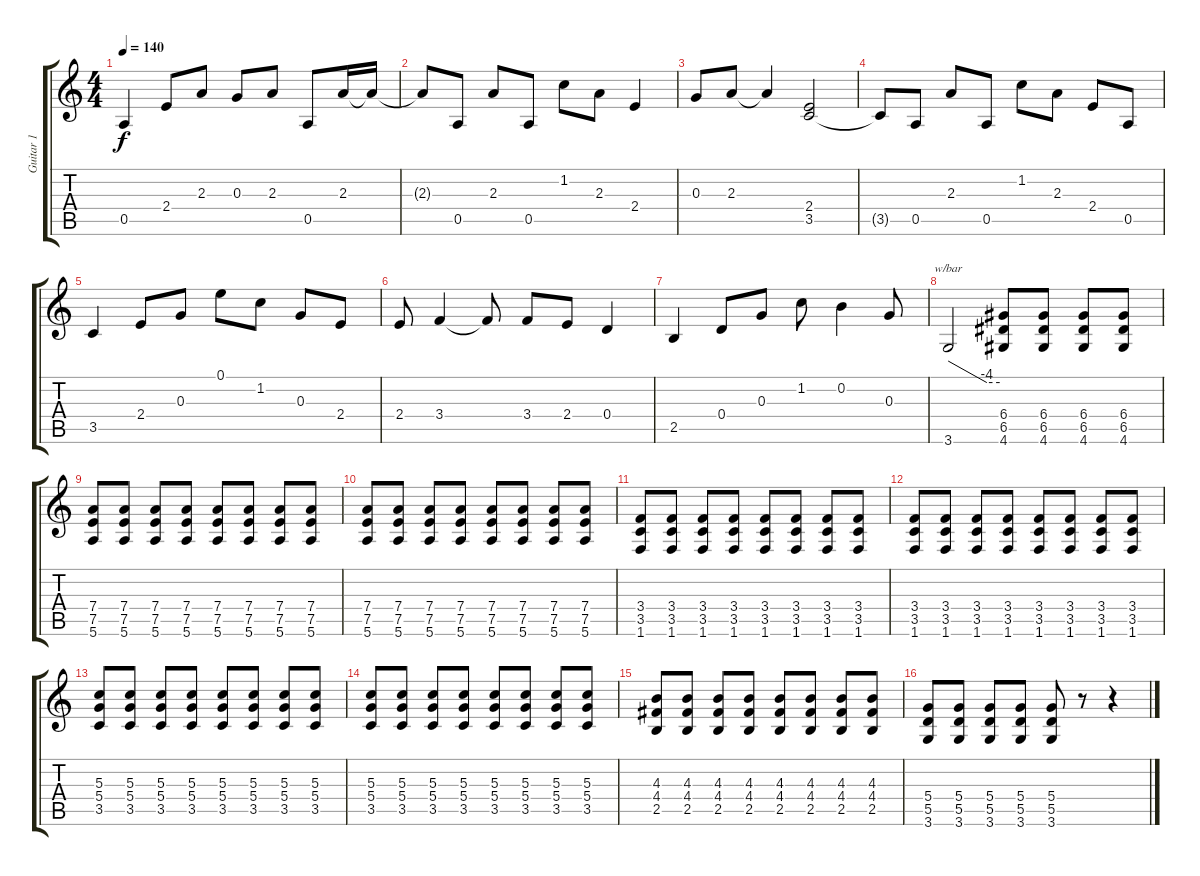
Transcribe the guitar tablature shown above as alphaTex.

\track ("Guitar 1" "Guitar 1") {instrument acousticguitarsteel}
\staff {score tabs}
\tuning (E4 B3 G3 D3 A2 E2) {hide}
\ts (4 4)
\tempo 140
\clef g2
\ks c
0.5.4{dy f volume 13 instrument acousticguitarsteel} 2.4.8 2.3.8 0.3.8 2.3.8 0.5.8 2.3.16 2.3{t}.16 |
2.3{t}.8 0.5.8 2.3.8 0.5.8 1.2.8 2.3.8 2.4.4 |
0.3.8 2.3.8 2.3{t}.4 (2.4 3.5).2 |
3.5{t}.8 0.5.8 2.3.8 0.5.8 1.2.8 2.3.8 2.4.8 0.5.8 |
3.5.4 2.4.8 0.3.8 0.1.8 1.2.8 0.3.8 2.4.8 |
2.4.8 3.4.4 3.4{t}.8 3.4.8 2.4.8 0.4.4 |
2.5.4 0.4.8 0.3.8 1.2.8 0.2.4 0.3.8 |
3.6.2{tbe (custom default 0 0 45 -16 60 -16)} (6.4 6.5 4.6).8{volume 8 instrument distortionguitar} (6.4 6.5 4.6).8 (6.4 6.5 4.6).8{volume 8 instrument distortionguitar} (6.4 6.5 4.6).8 |
(7.4 7.5 5.6).8 (7.4 7.5 5.6).8 (7.4 7.5 5.6).8 (7.4 7.5 5.6).8 (7.4 7.5 5.6).8 (7.4 7.5 5.6).8 (7.4 7.5 5.6).8 (7.4 7.5 5.6).8 |
(7.4 7.5 5.6).8 (7.4 7.5 5.6).8 (7.4 7.5 5.6).8 (7.4 7.5 5.6).8 (7.4 7.5 5.6).8 (7.4 7.5 5.6).8 (7.4 7.5 5.6).8 (7.4 7.5 5.6).8 |
(3.4 3.5 1.6).8 (3.4 3.5 1.6).8 (3.4 3.5 1.6).8 (3.4 3.5 1.6).8 (3.4 3.5 1.6).8 (3.4 3.5 1.6).8 (3.4 3.5 1.6).8 (3.4 3.5 1.6).8 |
(3.4 3.5 1.6).8 (3.4 3.5 1.6).8 (3.4 3.5 1.6).8 (3.4 3.5 1.6).8 (3.4 3.5 1.6).8 (3.4 3.5 1.6).8 (3.4 3.5 1.6).8 (3.4 3.5 1.6).8 |
(5.3 5.4 3.5).8 (5.3 5.4 3.5).8 (5.3 5.4 3.5).8 (5.3 5.4 3.5).8 (5.3 5.4 3.5).8 (5.3 5.4 3.5).8 (5.3 5.4 3.5).8 (5.3 5.4 3.5).8 |
(5.3 5.4 3.5).8 (5.3 5.4 3.5).8 (5.3 5.4 3.5).8 (5.3 5.4 3.5).8 (5.3 5.4 3.5).8 (5.3 5.4 3.5).8 (5.3 5.4 3.5).8 (5.3 5.4 3.5).8 |
(4.3 4.4 2.5).8 (4.3 4.4 2.5).8 (4.3 4.4 2.5).8 (4.3 4.4 2.5).8 (4.3 4.4 2.5).8 (4.3 4.4 2.5).8 (4.3 4.4 2.5).8 (4.3 4.4 2.5).8 |
(5.4 5.5 3.6).8 (5.4 5.5 3.6).8 (5.4 5.5 3.6).8 (5.4 5.5 3.6).8 (5.4 5.5 3.6).8 r.8 r.4
